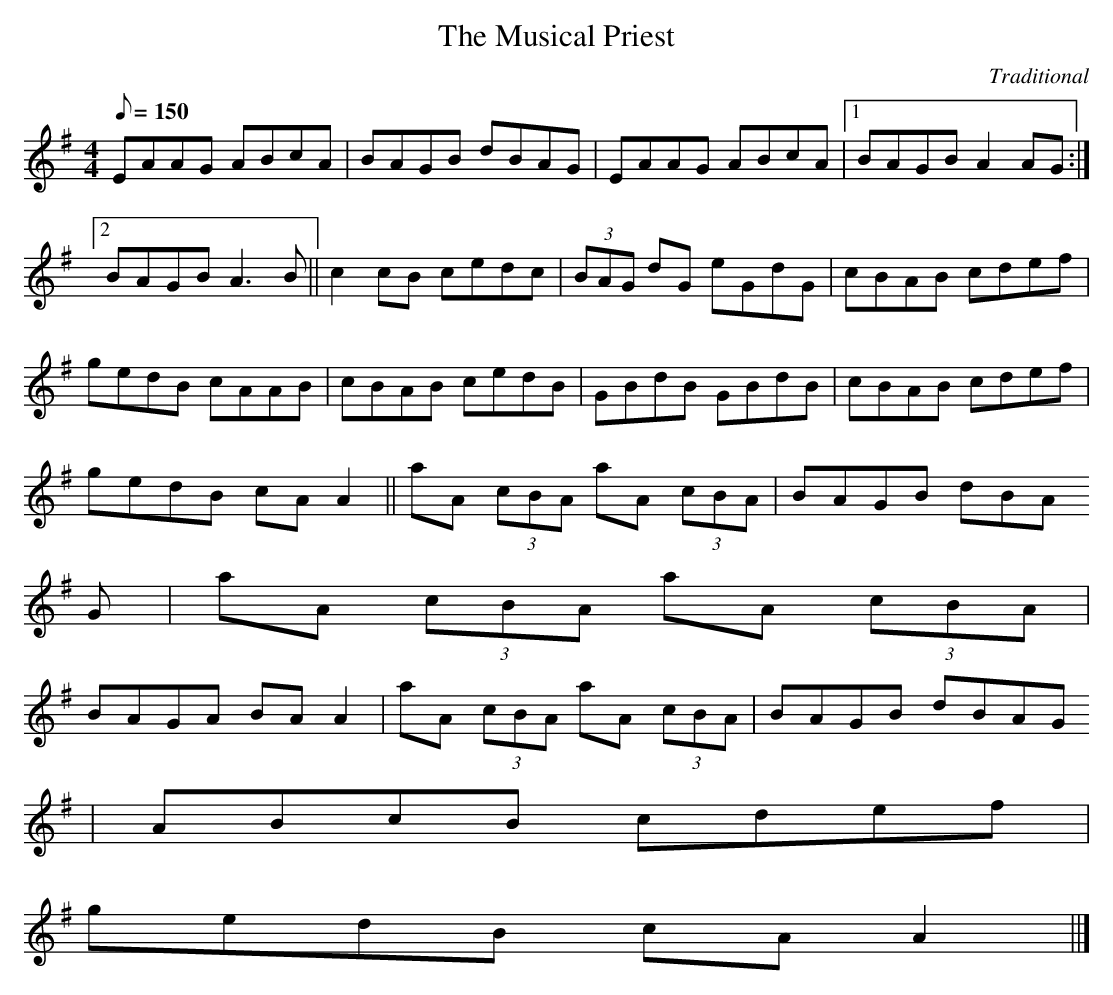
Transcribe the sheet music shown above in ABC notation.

X:1
T:The Musical Priest
M:4/4
L:1/8
Q:150
C:Traditional
K:G
EAAG ABcA |BAGB dBAG |EAAG ABcA |1BAGB A2 AG :|2
BAGB A3 B ||c2 cB cedc |(3BAG dG eGdG |cBAB cdef |
gedB cAAB |cBAB cedB |GBdB GBdB |cBAB cdef |
gedB cA A2 ||aA (3cBA aA (3cBA |BAGB dBA
G |aA (3cBA aA (3cBA |
BAGA BA A2 |aA (3cBA aA (3cBA |BAGB dBAG
 |ABcB cdef |
gedB cA A2 ||]
     %End of file
